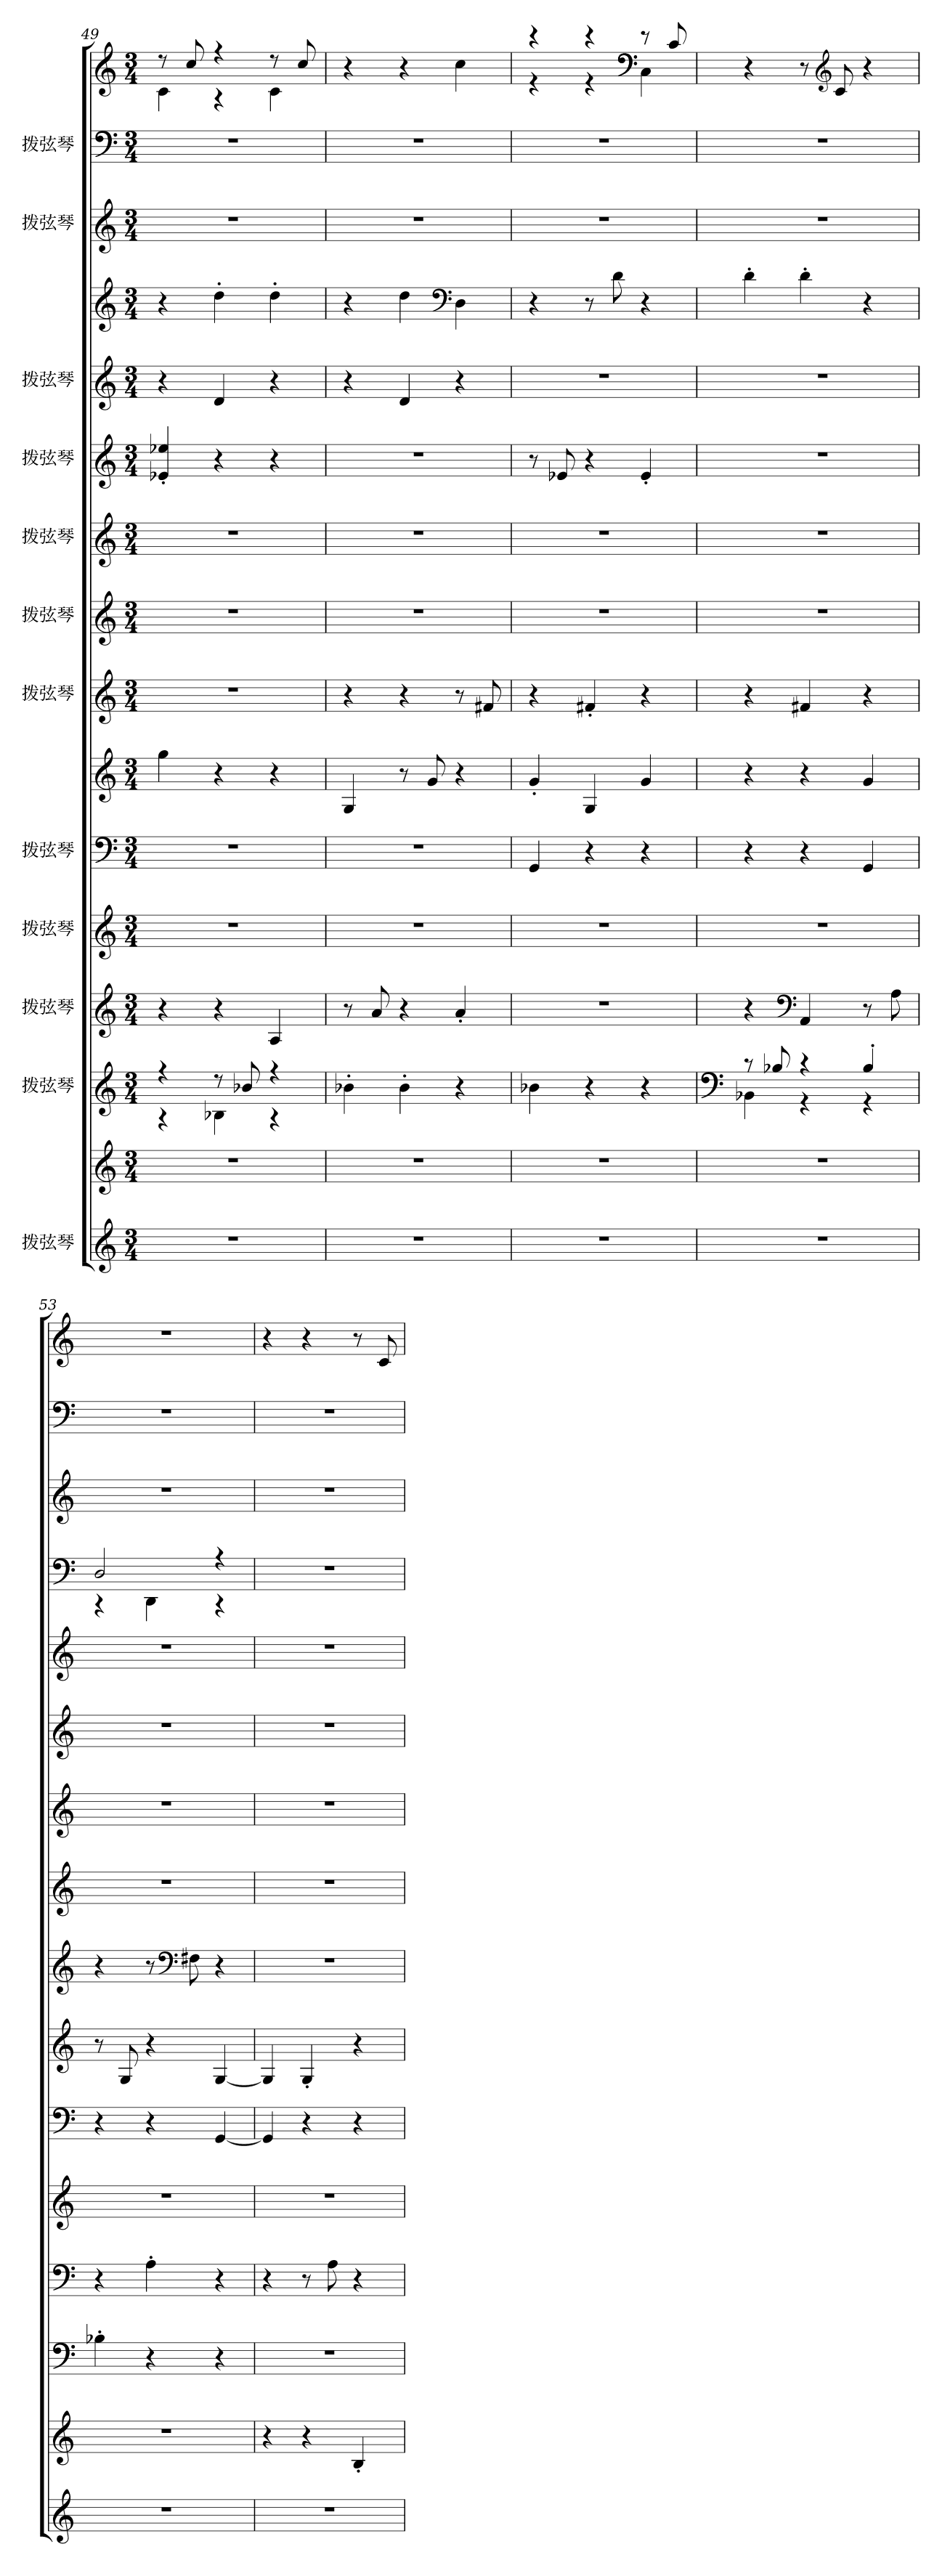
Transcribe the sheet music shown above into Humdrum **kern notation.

**kern	**kern	**kern	**kern	**kern	**kern	**kern	**kern	**kern	**kern	**kern	**kern	**kern	**kern	**kern	**kern
*part12	*part12	*part11	*part10	*part9	*part8	*part8	*part7	*part6	*part5	*part4	*part3	*part3	*part2	*part1	*part1
*staff16	*staff15	*staff14	*staff13	*staff12	*staff11	*staff10	*staff9	*staff8	*staff7	*staff6	*staff5	*staff4	*staff3	*staff2	*staff1
*I"拨弦琴	*	*I"拨弦琴	*I"拨弦琴	*I"拨弦琴	*I"拨弦琴	*	*I"拨弦琴	*I"拨弦琴	*I"拨弦琴	*I"拨弦琴	*I"拨弦琴	*	*I"拨弦琴	*I"拨弦琴	*
*clefG2	*clefG2	*clefG2	*clefG2	*clefG2	*clefF4	*clefG2	*clefG2	*clefG2	*clefG2	*clefG2	*clefG2	*clefG2	*clefG2	*clefF4	*clefG2
*k[]	*k[]	*k[]	*k[]	*k[]	*k[]	*k[]	*k[]	*k[]	*k[]	*k[]	*k[]	*k[]	*k[]	*k[]	*k[]
*M3/4	*M3/4	*M3/4	*M3/4	*M3/4	*M3/4	*M3/4	*M3/4	*M3/4	*M3/4	*M3/4	*M3/4	*M3/4	*M3/4	*M3/4	*M3/4
=49	=49	=49	=49	=49	=49	=49	=49	=49	=49	=49	=49	=49	=49	=49	=49
*	*	*^	*	*	*	*	*	*	*	*	*	*	*	*	*^
2.r	2.r	4r	4r	4r	2.r	2.r	4gg\	2.r	2.r	2.r	4e-X/' 4ee-X/'	4r	4r	2.r	2.r	8r	4c\
.	.	.	.	.	.	.	.	.	.	.	.	.	.	.	.	8cc/	.
.	.	8r	4B-X\	4r	.	.	4r	.	.	.	4r	4d/	4dd'\	.	.	4r	4r
.	.	8b-X/	.	.	.	.	.	.	.	.	.	.	.	.	.	.	.
.	.	4r	4r	4A/	.	.	4r	.	.	.	4r	4r	4dd'\	.	.	8r	4c\
.	.	.	.	.	.	.	.	.	.	.	.	.	.	.	.	8cc/	.
*	*	*v	*v	*	*	*	*	*	*	*	*	*	*	*	*	*v	*v
!!LO:PB:g=z
=50	=50	=50	=50	=50	=50	=50	=50	=50	=50	=50	=50	=50	=50	=50	=50
2.r	2.r	4b-X'\	8r	2.r	2.r	4G/	4r	2.r	2.r	2.r	4r	4r	2.r	2.r	4r
.	.	.	8a/	.	.	.	.	.	.	.	.	.	.	.	.
.	.	4b-'\	4r	.	.	8r	4r	.	.	.	4d/	4dd\	.	.	4r
.	.	.	.	.	.	8g/	.	.	.	.	.	.	.	.	.
*	*	*	*	*	*	*	*	*	*	*	*	*clefF4	*	*	*
.	.	4r	4a'/	.	.	4r	8r	.	.	.	4r	4D\	.	.	4cc\
.	.	.	.	.	.	.	8f#X/	.	.	.	.	.	.	.	.
=51	=51	=51	=51	=51	=51	=51	=51	=51	=51	=51	=51	=51	=51	=51	=51
*	*	*	*	*	*	*	*	*	*	*	*	*	*	*	*^
2.r	2.r	4b-X\	2.r	2.r	4GG/	4g'/	4r	2.r	2.r	8r	2.r	4r	2.r	2.r	4r	4r
.	.	.	.	.	.	.	.	.	.	8e-X/	.	.	.	.	.	.
.	.	4r	.	.	4r	4G/	4f#X'/	.	.	4r	.	8r	.	.	4r	4r
.	.	.	.	.	.	.	.	.	.	.	.	8d\	.	.	.	.
*	*	*	*	*	*	*	*	*	*	*	*	*	*	*	*clefF4	*
.	.	4r	.	.	4r	4g/	4r	.	.	4e-'/	.	4r	.	.	8r	4C\
.	.	.	.	.	.	.	.	.	.	.	.	.	.	.	8c/	.
*	*	*	*	*	*	*	*	*	*	*	*	*	*	*	*v	*v
=52	=52	=52	=52	=52	=52	=52	=52	=52	=52	=52	=52	=52	=52	=52	=52
*	*	*clefF4	*	*	*	*	*	*	*	*	*	*	*	*	*
*	*	*^	*	*	*	*	*	*	*	*	*	*	*	*	*
2.r	2.r	8r	4BB-X\	4r	2.r	4r	4r	4r	2.r	2.r	2.r	2.r	4d'\	2.r	2.r	4r
.	.	8B-X/	.	.	.	.	.	.	.	.	.	.	.	.	.	.
*	*	*	*	*clefF4	*	*	*	*	*	*	*	*	*	*	*	*
.	.	4r	4r	4AA/	.	4r	4r	4f#X/	.	.	.	.	4d'\	.	.	8r
*	*	*	*	*	*	*	*	*	*	*	*	*	*	*	*	*clefG2
.	.	.	.	.	.	.	.	.	.	.	.	.	.	.	.	8c/
.	.	4B-'/	4r	8r	.	4GG/	4g/	4r	.	.	.	.	4r	.	.	4r
.	.	.	.	8A\	.	.	.	.	.	.	.	.	.	.	.	.
*	*	*v	*v	*	*	*	*	*	*	*	*	*	*	*	*	*
=53	=53	=53	=53	=53	=53	=53	=53	=53	=53	=53	=53	=53	=53	=53	=53
*	*	*	*	*	*	*	*	*	*	*	*	*^	*	*	*
2.r	2.r	4B-X'\	4r	2.r	4r	8r	4r	2.r	2.r	2.r	2.r	2D/	4r	2.r	2.r	2.r
.	.	.	.	.	.	8G/	.	.	.	.	.	.	.	.	.	.
.	.	4r	4A'\	.	4r	4r	8r	.	.	.	.	.	4DD\	.	.	.
*	*	*	*	*	*	*	*clefF4	*	*	*	*	*	*	*	*	*
.	.	.	.	.	.	.	8F#X\	.	.	.	.	.	.	.	.	.
.	.	4r	4r	.	[4GG/	[4G/	4r	.	.	.	.	4r	4r	.	.	.
*	*	*	*	*	*	*	*	*	*	*	*	*v	*v	*	*	*
!!LO:PB:g=z
=54	=54	=54	=54	=54	=54	=54	=54	=54	=54	=54	=54	=54	=54	=54	=54
2.r	4r	2.r	4r	2.r	4GG/]	4G/]	2.r	2.r	2.r	2.r	2.r	2.r	2.r	2.r	4r
.	4r	.	8r	.	4r	4G'/	.	.	.	.	.	.	.	.	4r
.	.	.	8A\	.	.	.	.	.	.	.	.	.	.	.	.
.	4B'/	.	4r	.	4r	4r	.	.	.	.	.	.	.	.	8r
.	.	.	.	.	.	.	.	.	.	.	.	.	.	.	8c/
=	=	=	=	=	=	=	=	=	=	=	=	=	=	=	=
*-	*-	*-	*-	*-	*-	*-	*-	*-	*-	*-	*-	*-	*-	*-	*-
